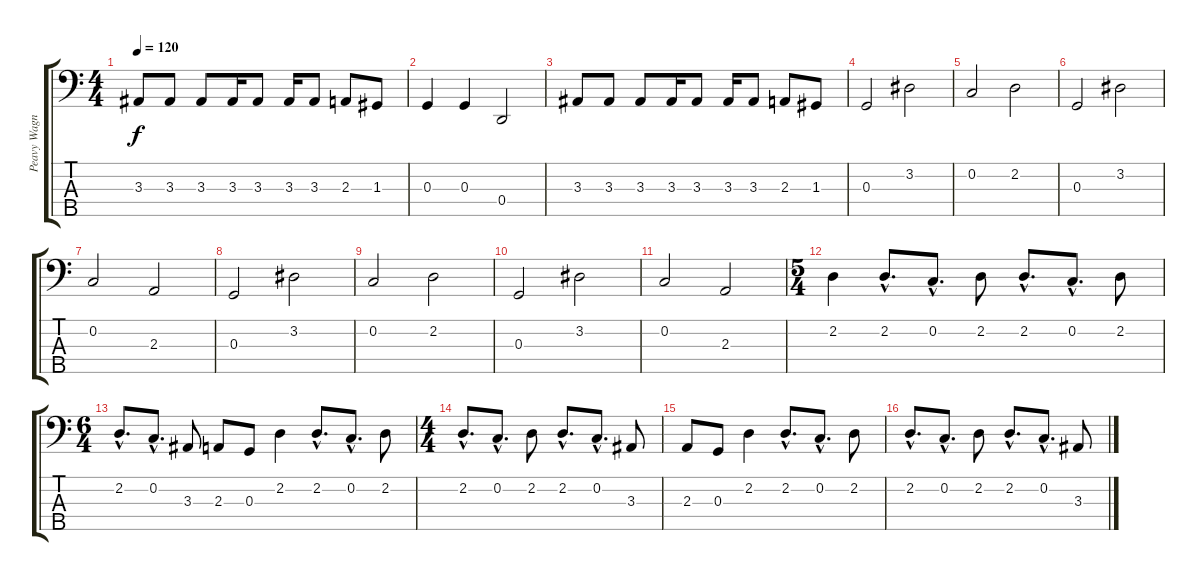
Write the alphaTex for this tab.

\track ("Peavy Wagner" "Peavy Wagn") {instrument electricbassfinger}
\staff {score tabs}
\tuning (F2 C2 G1 D1 A0) {hide}
\ts (4 4)
\tempo 120
\clef f4
\ks c
3.3.8{dy f} 3.3.8 3.3.8 3.3.16 3.3.8 3.3.16 3.3.8 2.3.8 1.3.8 |
0.3.4 0.3.4 0.4.2 |
3.3.8 3.3.8 3.3.8 3.3.16 3.3.8 3.3.16 3.3.8 2.3.8 1.3.8 |
0.3.2 3.2.2 |
0.2.2 2.2.2 |
0.3.2 3.2.2 |
0.2.2 2.3.2 |
0.3.2 3.2.2 |
0.2.2 2.2.2 |
0.3.2 3.2.2 |
0.2.2 2.3.2 |
\ts (5 4)
2.2.4 2.2{hac}.8{d} 0.2{hac}.8{d} 2.2.8 2.2{hac}.8{d} 0.2{hac}.8{d} 2.2.8 |
\ts (6 4)
2.2{hac}.8{d} 0.2{hac}.8{d} 3.3.8 2.3.8 0.3.8 2.2.4 2.2{hac}.8{d} 0.2{hac}.8{d} 2.2.8 |
\ts (4 4)
2.2{hac}.8{d} 0.2{hac}.8{d} 2.2.8 2.2{hac}.8{d} 0.2{hac}.8{d} 3.3.8 |
2.3.8 0.3.8 2.2.4 2.2{hac}.8{d} 0.2{hac}.8{d} 2.2.8 |
2.2{hac}.8{d} 0.2{hac}.8{d} 2.2.8 2.2{hac}.8{d} 0.2{hac}.8{d} 3.3.8
